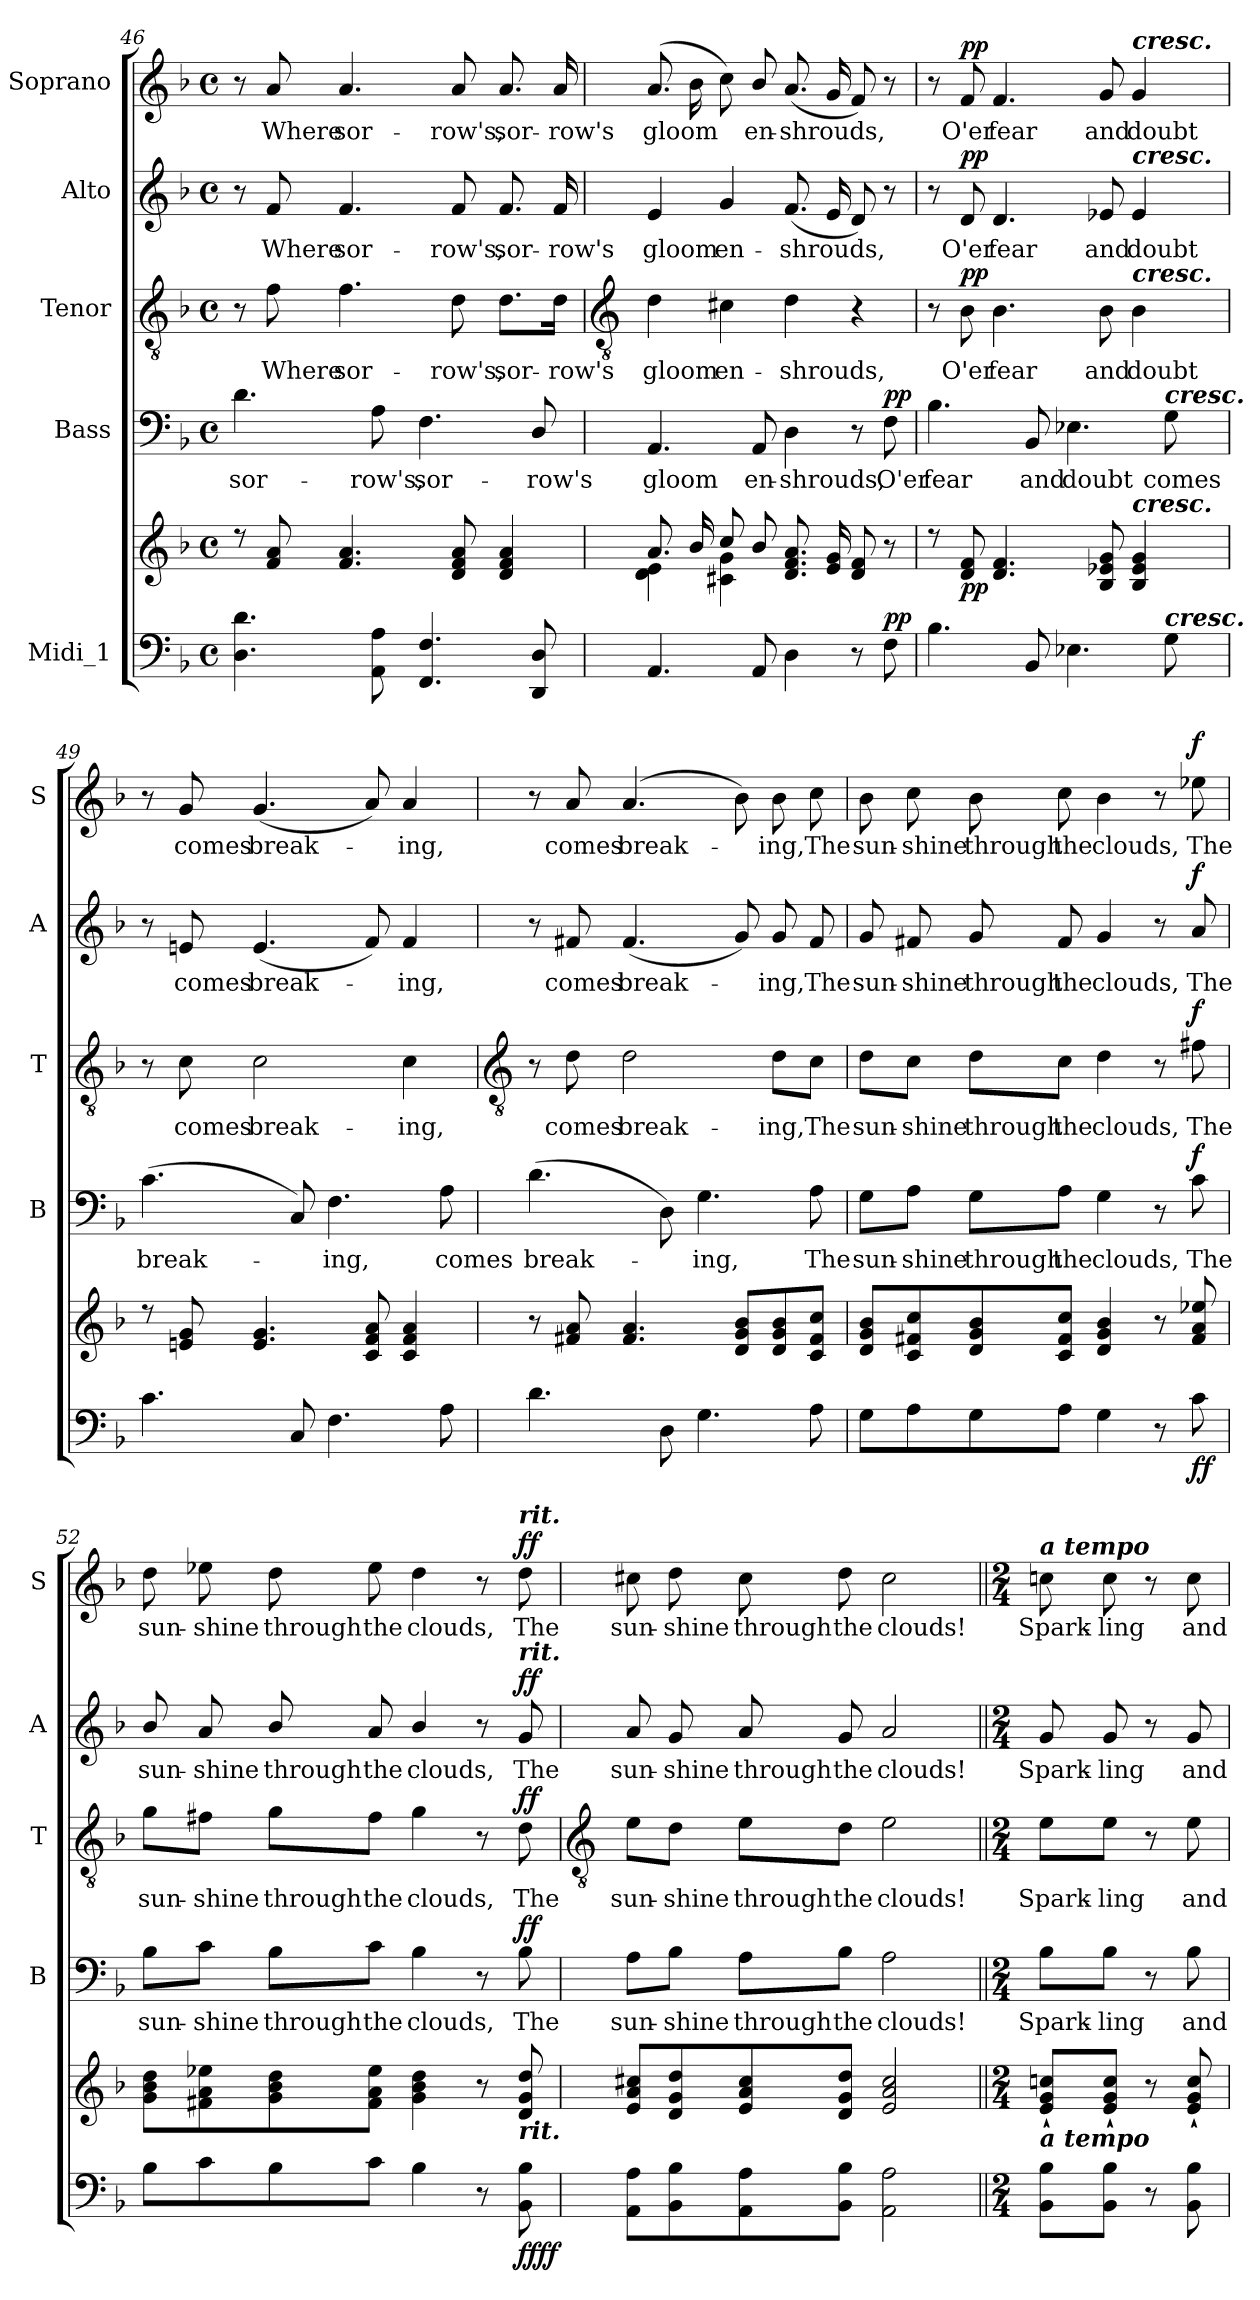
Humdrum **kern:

**kern	**kern	**dynam	**kern	**text	**dynam	**kern	**text	**dynam	**kern	**text	**dynam	**kern	**text	**dynam
*part5	*part5	*part5	*part4	*part4	*part4	*part3	*part3	*part3	*part2	*part2	*part2	*part1	*part1	*part1
*staff6	*staff5	*staff5/6	*staff4	*staff4	*staff4	*staff3	*staff3	*staff3	*staff2	*staff2	*staff2	*staff1	*staff1	*staff1
*I"Midi_1	*	*	*I"Bass	*	*	*I"Tenor	*	*	*I"Alto	*	*	*I"Soprano	*	*
*	*	*	*I'B	*	*	*I'T	*	*	*I'A	*	*	*I'S	*	*
*clefF4	*clefG2	*	*clefF4	*	*	*clefGv2	*	*	*clefG2	*	*	*clefG2	*	*
*k[b-]	*k[b-]	*	*k[b-]	*	*	*k[b-]	*	*	*k[b-]	*	*	*k[b-]	*	*
*F:	*F:	*	*F:	*	*	*F:	*	*	*F:	*	*	*F:	*	*
*M4/4	*M4/4	*	*M4/4	*	*	*M4/4	*	*	*M4/4	*	*	*M4/4	*	*
*met(c)	*met(c)	*	*met(c)	*	*	*met(c)	*	*	*met(c)	*	*	*met(c)	*	*
=46	=46	=46	=46	=46	=46	=46	=46	=46	=46	=46	=46	=46	=46	=46
*	*^	*	*	*	*	*	*	*	*	*	*	*	*	*
!	!	!	!	!	!LO:LY:b	!	!	!	!	!	!	!	!	!	!
4.D 4.d	8r	1ryy	.	4.d	sor-	.	8r	.	.	8r	.	.	8r	.	.
!	!	!	!	!	!	!	!	!LO:LY:b	!	!	!LO:LY:b	!	!	!LO:LY:b	!
.	8f 8a	.	.	.	.	.	8f	Where	.	8f	Where	.	8a	Where	.
!	!	!	!	!	!	!	!	!LO:LY:b	!	!	!LO:LY:b	!	!	!LO:LY:b	!
.	4.f 4.a	.	.	.	.	.	4.f	sor-	.	4.f	sor-	.	4.a	sor-	.
!	!	!	!	!	!LO:LY:b	!	!	!	!	!	!	!	!	!	!
8AA 8A	.	.	.	8A	-row's,	.	.	.	.	.	.	.	.	.	.
!	!	!	!	!	!LO:LY:b	!	!	!	!	!	!	!	!	!	!
4.FF 4.F	.	.	.	4.F	sor-	.	.	.	.	.	.	.	.	.	.
!	!	!	!	!	!	!	!	!LO:LY:b	!	!	!LO:LY:b	!	!	!LO:LY:b	!
.	8d 8f 8a	.	.	.	.	.	8d	-row's,	.	8f	-row's,	.	8a	-row's,	.
!	!	!	!	!	!	!	!	!LO:LY:b	!	!	!LO:LY:b	!	!	!LO:LY:b	!
.	4d 4f 4a	.	.	.	.	.	8.d\L	sor-	.	8.f	sor-	.	8.a	sor-	.
!	!	!	!	!	!LO:LY:b	!	!	!	!	!	!	!	!	!	!
8DD/ 8D/	.	.	.	8D/	-row's	.	.	.	.	.	.	.	.	.	.
!	!	!	!	!	!	!	!	!LO:LY:b	!	!	!LO:LY:b	!	!	!LO:LY:b	!
.	.	.	.	.	.	.	16d\Jk	-row's	.	16f	-row's	.	16a	-row's	.
!!LO:LB:g=z
=47	=47	=47	=47	=47	=47	=47	=47	=47	=47	=47	=47	=47	=47	=47	=47
*	*	*	*	*	*	*	*clefGv2	*	*	*	*	*	*	*	*
!	!	!	!	!	!LO:LY:b	!	!	!LO:LY:b	!	!	!LO:LY:b	!	!	!LO:LY:b	!
4.AA	8.a/L	4d\ 4e\	.	4.AA	gloom	.	4d	gloom	.	4e	gloom	.	(>8.aL	gloom	.
.	16b-/L	.	.	.	.	.	.	.	.	.	.	.	16b-L	.	.
!	!	!	!	!	!	!	!	!LO:LY:b	!	!	!LO:LY:b	!	!	!	!
.	8cc/	4c#X\ 4g\	.	.	.	.	4c#X	en-	.	4g	en-	.	8ccJ)	.	.
!	!	!	!	!	!LO:LY:b	!	!	!	!	!	!	!	!	!LO:LY:b	!
8AA	8b-/J	.	.	8AA	en-	.	.	.	.	.	.	.	8b-/	en-	.
!	!	!	!	!	!LO:LY:b	!	!	!LO:LY:b	!	!	!LO:LY:b	!	!	!LO:LY:b	!
4D	8.d 8.f 8.aL	2ryy	.	4D	-shrouds,	.	4d	-shrouds,	.	(<8.fL	-shrouds,	.	(<8.aL	-shrouds,	.
.	16e 16gL	.	.	.	.	.	.	.	.	16eL	.	.	16gL	.	.
8r	8d 8fJ	.	.	8r	.	.	4r	.	.	8dJ)	.	.	8fJ)	.	.
!	!	!	!LO:DY:a=2	!	!LO:LY:b	!LO:DY:b	!	!	!	!	!	!	!	!	!
8F	8r	.	pp	8F	O'er	pp	.	.	.	8r	.	.	8r	.	.
=48	=48	=48	=48	=48	=48	=48	=48	=48	=48	=48	=48	=48	=48	=48	=48
!	!	!	!	!	!LO:LY:b	!	!	!	!	!	!	!	!	!	!
4.B-	8r	1ryy	.	4.B-	fear	.	8r	.	.	8r	.	.	8r	.	.
!	!	!	!LO:DY:b	!	!	!	!	!LO:LY:b	!LO:DY:b	!	!LO:LY:b	!LO:DY:b	!	!LO:LY:b	!LO:DY:b
.	8d 8f	.	pp	.	.	.	8B-	O'er	pp	8d	O'er	pp	8f	O'er	pp
!	!	!	!	!	!	!	!	!LO:LY:b	!	!	!LO:LY:b	!	!	!LO:LY:b	!
.	4.d 4.f	.	.	.	.	.	4.B-	fear	.	4.d	fear	.	4.f	fear	.
!	!	!	!	!	!LO:LY:b	!	!	!	!	!	!	!	!	!	!
8BB-	.	.	.	8BB-	and	.	.	.	.	.	.	.	.	.	.
!	!	!	!	!	!LO:LY:b	!	!	!	!	!	!	!	!	!	!
4.E-X	.	.	.	4.E-X	doubt	.	.	.	.	.	.	.	.	.	.
!	!	!	!	!	!	!	!	!LO:LY:b	!	!	!LO:LY:b	!	!	!LO:LY:b	!
.	8B- 8e-X 8g	.	.	.	.	.	8B-	and	.	8e-X	and	.	8g	and	.
!	!	!	!	!	!	!	!	!	!	!	!	!	!LO:TX:a:Bi:t=cresc.	!	!
!	!	!	!	!	!	!	!	!	!	!LO:TX:a:Bi:t=cresc.	!	!	!	!	!
!	!	!	!	!	!	!	!LO:TX:a:Bi:t=cresc.	!	!	!	!	!	!	!	!
!	!LO:TX:a:Bi:t=cresc.	!	!	!	!	!	!	!	!	!	!	!	!	!	!
!	!	!	!	!	!	!	!	!LO:LY:b	!	!	!LO:LY:b	!	!	!LO:LY:b	!
.	4B- 4e- 4g	.	.	.	.	.	4B-	doubt	.	4e-	doubt	.	4g	doubt	.
!	!	!	!	!LO:TX:a:Bi:t=cresc.	!	!	!	!	!	!	!	!	!	!	!
!LO:TX:a:Bi:t=cresc.	!	!	!	!	!	!	!	!	!	!	!	!	!	!	!
!	!	!	!	!	!LO:LY:b	!	!	!	!	!	!	!	!	!	!
8G	.	.	.	8G	comes	.	.	.	.	.	.	.	.	.	.
=49	=49	=49	=49	=49	=49	=49	=49	=49	=49	=49	=49	=49	=49	=49	=49
!	!	!	!	!	!LO:LY:b	!	!	!	!	!	!	!	!	!	!
4.c	8r	1ryy	.	(<4.c	break-	.	8r	.	.	8r	.	.	8r	.	.
!	!	!	!	!	!	!	!	!LO:LY:b	!	!	!LO:LY:b	!	!	!LO:LY:b	!
.	8en 8g	.	.	.	.	.	8c	comes	.	8en	comes	.	8g	comes	.
!	!	!	!	!	!	!	!	!LO:LY:b	!	!	!LO:LY:b	!	!	!LO:LY:b	!
.	4.e 4.g	.	.	.	.	.	2c	break-	.	(<4.e	break-	.	(<4.g	break-	.
8C	.	.	.	8C)	.	.	.	.	.	.	.	.	.	.	.
!	!	!	!	!	!LO:LY:b	!	!	!	!	!	!	!	!	!	!
4.F	.	.	.	4.F	ing,	.	.	.	.	.	.	.	.	.	.
.	8c 8f 8a	.	.	.	.	.	.	.	.	8f)	.	.	8a)	.	.
!	!	!	!	!	!	!	!	!LO:LY:b	!	!	!LO:LY:b	!	!	!LO:LY:b	!
.	4c 4f 4a	.	.	.	.	.	4c	-ing,	.	4f	ing,	.	4a	ing,	.
!	!	!	!	!	!LO:LY:b	!	!	!	!	!	!	!	!	!	!
8A	.	.	.	8A	comes	.	.	.	.	.	.	.	.	.	.
*	*v	*v	*	*	*	*	*	*	*	*	*	*	*	*	*
!!LO:LB:g=z
=50	=50	=50	=50	=50	=50	=50	=50	=50	=50	=50	=50	=50	=50	=50
*	*	*	*	*	*	*clefGv2	*	*	*	*	*	*	*	*
!	!	!	!	!LO:LY:b	!	!	!	!	!	!	!	!	!	!
4.d	8r	.	(>4.d	break-	.	8r	.	.	8r	.	.	8r	.	.
!	!	!	!	!	!	!	!LO:LY:b	!	!	!LO:LY:b	!	!	!LO:LY:b	!
.	8f#X 8a	.	.	.	.	8d	comes	.	8f#X	comes	.	8a	comes	.
!	!	!	!	!	!	!	!LO:LY:b	!	!	!LO:LY:b	!	!	!LO:LY:b	!
.	4.f# 4.a	.	.	.	.	2d	break-	.	(<4.f#	break-	.	(<4.a	break-	.
8D	.	.	8D)	.	.	.	.	.	.	.	.	.	.	.
!	!	!	!	!LO:LY:b	!	!	!	!	!	!	!	!	!	!
4.G	.	.	4.G	ing,	.	.	.	.	.	.	.	.	.	.
.	8d 8g 8b-L	.	.	.	.	.	.	.	8g)	.	.	8b-)	.	.
!	!	!	!	!	!	!	!LO:LY:b	!	!	!LO:LY:b	!	!	!LO:LY:b	!
.	8d 8g 8b-	.	.	.	.	8d\L	-ing,	.	8g	ing,	.	8b-	ing,	.
!	!	!	!	!LO:LY:b	!	!	!LO:LY:b	!	!	!LO:LY:b	!	!	!LO:LY:b	!
8A	8c 8f# 8ccJ	.	8A	The	.	8c\J	The	.	8f#	The	.	8cc	The	.
=51	=51	=51	=51	=51	=51	=51	=51	=51	=51	=51	=51	=51	=51	=51
!	!	!	!	!LO:LY:b	!	!	!LO:LY:b	!	!	!LO:LY:b	!	!	!LO:LY:b	!
8GL	8d 8g 8b-L	.	8G\L	sun-	.	8d\L	sun-	.	8g	sun-	.	8b-	sun-	.
!	!	!	!	!LO:LY:b	!	!	!LO:LY:b	!	!	!LO:LY:b	!	!	!LO:LY:b	!
8A	8c 8f#X 8cc	.	8A\J	-shine	.	8c\J	-shine	.	8f#X	-shine	.	8cc	-shine	.
!	!	!	!	!LO:LY:b	!	!	!LO:LY:b	!	!	!LO:LY:b	!	!	!LO:LY:b	!
8G	8d 8g 8b-	.	8G\L	through	.	8d\L	through	.	8g	through	.	8b-	through	.
!	!	!	!	!LO:LY:b	!	!	!LO:LY:b	!	!	!LO:LY:b	!	!	!LO:LY:b	!
8AJ	8c 8f# 8ccJ	.	8A\J	the	.	8c\J	the	.	8f#	the	.	8cc	the	.
!	!	!	!	!LO:LY:b	!	!	!LO:LY:b	!	!	!LO:LY:b	!	!	!LO:LY:b	!
4G	4d 4g 4b-	.	4G	clouds,	.	4d	clouds,	.	4g	clouds,	.	4b-	clouds,	.
8r	8r	.	8r	.	.	8r	.	.	8r	.	.	8r	.	.
!	!	!LO:DY:b=2	!	!LO:LY:b	!	!	!LO:LY:b	!	!	!LO:LY:b	!	!	!LO:LY:b	!
!	!	!LO:DY:n=1:b	!	!	!LO:DY:b	!	!	!LO:DY:b	!	!	!LO:DY:b	!	!	!LO:DY:b
8c	8f# 8a 8ee-X	f f	8c	The	f	8f#X	The	f	8a	The	f	8ee-X	The	f
=52	=52	=52	=52	=52	=52	=52	=52	=52	=52	=52	=52	=52	=52	=52
!	!	!	!	!LO:LY:b	!	!	!LO:LY:b	!	!	!LO:LY:b	!	!	!LO:LY:b	!
8B-L	8g 8b- 8ddL	.	8B-\L	sun-	.	8g\L	sun-	.	8b-/	sun-	.	8dd	sun-	.
!	!	!	!	!LO:LY:b	!	!	!LO:LY:b	!	!	!LO:LY:b	!	!	!LO:LY:b	!
8c	8f#X 8a 8ee-X	.	8c\J	-shine	.	8f#X\J	-shine	.	8a	-shine	.	8ee-X	-shine	.
!	!	!	!	!LO:LY:b	!	!	!LO:LY:b	!	!	!LO:LY:b	!	!	!LO:LY:b	!
8B-	8g 8b- 8dd	.	8B-\L	through	.	8g\L	through	.	8b-/	through	.	8dd	through	.
!	!	!	!	!LO:LY:b	!	!	!LO:LY:b	!	!	!LO:LY:b	!	!	!LO:LY:b	!
8cJ	8f# 8a 8ee-J	.	8c\J	the	.	8f#\J	the	.	8a	the	.	8ee-	the	.
!	!	!	!	!LO:LY:b	!	!	!LO:LY:b	!	!	!LO:LY:b	!	!	!LO:LY:b	!
4B-	4g 4b- 4dd	.	4B-	clouds,	.	4g	clouds,	.	4b-/	clouds,	.	4dd	clouds,	.
8r	8r	.	8r	.	.	8r	.	.	8r	.	.	8r	.	.
!	!	!	!	!	!	!	!	!	!	!	!	!LO:TX:a:Bi:t=rit.	!	!
!	!	!	!	!	!	!	!	!	!LO:TX:a:Bi:t=rit.	!	!	!	!	!
!	!LO:TX:b:Bi:t=rit.	!	!	!	!	!	!	!	!	!	!	!	!	!
!	!	!LO:DY:b=2	!	!LO:LY:b	!	!	!LO:LY:b	!	!	!LO:LY:b	!	!	!LO:LY:b	!
!	!	!LO:DY:n=1:b	!	!	!LO:DY:b	!	!	!LO:DY:b	!	!	!LO:DY:b	!	!	!LO:DY:b
8BB- 8B-	8d 8g 8dd	ff ff	8B-	The	ff	8d	The	ff	8g	The	ff	8dd	The	ff
!!LO:LB:g=z
=53	=53	=53	=53	=53	=53	=53	=53	=53	=53	=53	=53	=53	=53	=53
*	*	*	*	*	*	*clefGv2	*	*	*	*	*	*	*	*
!	!	!	!	!LO:LY:b	!	!	!LO:LY:b	!	!	!LO:LY:b	!	!	!LO:LY:b	!
8AA 8AL	8e 8a 8cc#XL	.	8A\L	sun-	.	8e\L	sun-	.	8a	sun-	.	8cc#X	sun-	.
!	!	!	!	!LO:LY:b	!	!	!LO:LY:b	!	!	!LO:LY:b	!	!	!LO:LY:b	!
8BB- 8B-	8d 8g 8dd	.	8B-\J	-shine	.	8d\J	-shine	.	8g	-shine	.	8dd	-shine	.
!	!	!	!	!LO:LY:b	!	!	!LO:LY:b	!	!	!LO:LY:b	!	!	!LO:LY:b	!
8AA 8A	8e 8a 8cc#	.	8A\L	through	.	8e\L	through	.	8a	through	.	8cc#	through	.
!	!	!	!	!LO:LY:b	!	!	!LO:LY:b	!	!	!LO:LY:b	!	!	!LO:LY:b	!
8BB- 8B-J	8d 8g 8ddJ	.	8B-\J	the	.	8d\J	the	.	8g	the	.	8dd	the	.
!	!	!	!	!LO:LY:b	!	!	!LO:LY:b	!	!	!LO:LY:b	!	!	!LO:LY:b	!
2AA 2A	2e 2a 2cc#	.	2A	clouds!	.	2e	clouds!	.	2a	clouds!	.	2cc#	clouds!	.
=54||	=54||	=54||	=54||	=54||	=54||	=54||	=54||	=54||	=54||	=54||	=54||	=54||	=54||	=54||
*M2/4	*M2/4	*	*M2/4	*	*	*M2/4	*	*	*M2/4	*	*	*M2/4	*	*
!	!	!	!	!	!	!	!	!	!	!	!	!LO:TX:a:Bi:t=a tempo	!	!
!	!LO:TX:b:Bi:t=a tempo	!	!	!	!	!	!	!	!	!	!	!	!	!
!	!	!	!	!LO:LY:b	!	!	!LO:LY:b	!	!	!LO:LY:b	!	!	!LO:LY:b	!
8BB- 8B-L	8e` 8g` 8ccn`L	.	8B-\L	Spark-	.	8e\L	Spark-	.	8g	Spark-	.	8ccn	Spark-	.
!	!	!	!	!LO:LY:b	!	!	!LO:LY:b	!	!	!LO:LY:b	!	!	!LO:LY:b	!
8BB- 8B-J	8e` 8g` 8cc`J	.	8B-\J	-ling	.	8e\J	-ling	.	8g	-ling	.	8cc	-ling	.
8r	8r	.	8r	.	.	8r	.	.	8r	.	.	8r	.	.
!	!	!	!	!LO:LY:b	!	!	!LO:LY:b	!	!	!LO:LY:b	!	!	!LO:LY:b	!
8BB- 8B-	8e` 8g` 8cc`	.	8B-	and	.	8e	and	.	8g	and	.	8cc	and	.
=	=	=	=	=	=	=	=	=	=	=	=	=	=	=
*-	*-	*-	*-	*-	*-	*-	*-	*-	*-	*-	*-	*-	*-	*-
